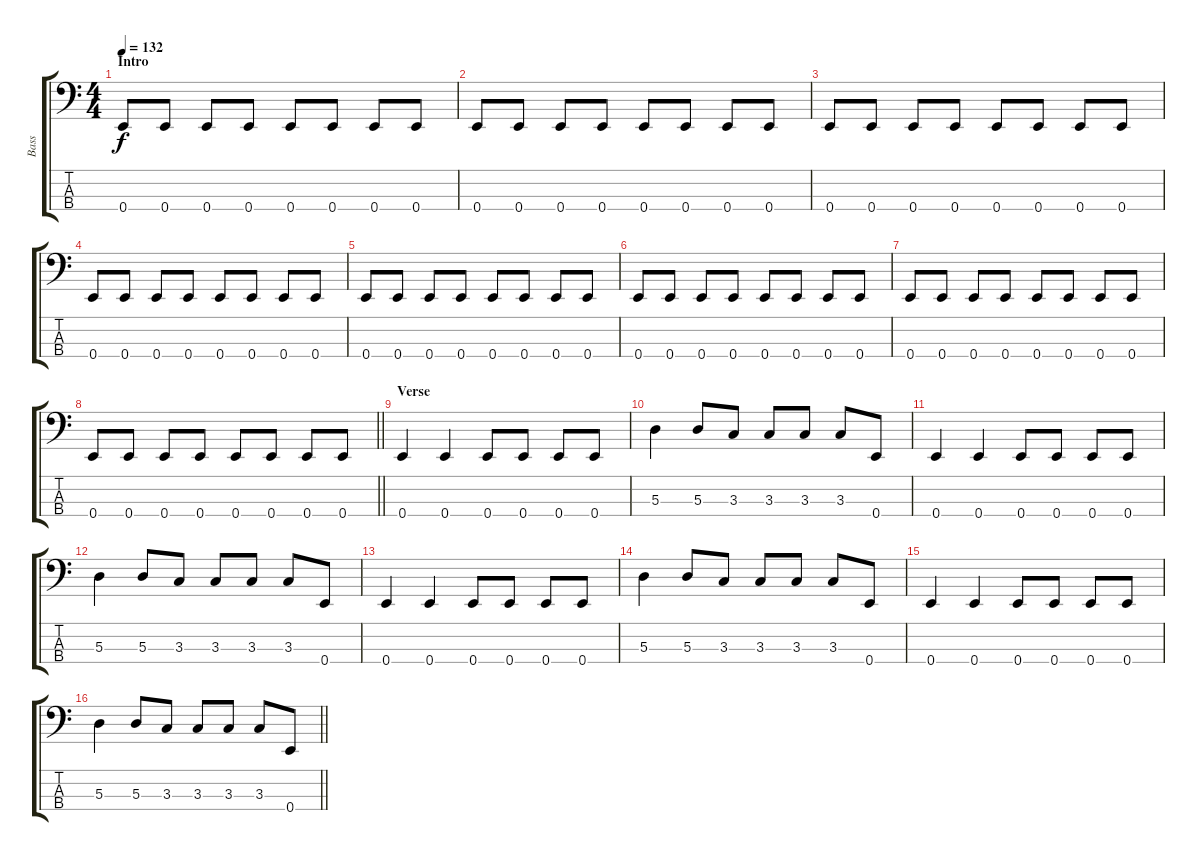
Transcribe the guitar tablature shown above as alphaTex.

\track ("Bass" "Bass") {instrument electricbassfinger}
\staff {score tabs}
\tuning (G2 D2 A1 E1) {hide}
\ts (4 4)
\section ("" "Intro")
\tempo 132
\clef f4
\ks c
0.4.8{dy f instrument electricbassfinger} 0.4.8 0.4.8 0.4.8 0.4.8 0.4.8 0.4.8 0.4.8 |
0.4.8 0.4.8 0.4.8 0.4.8 0.4.8 0.4.8 0.4.8 0.4.8 |
0.4.8 0.4.8 0.4.8 0.4.8 0.4.8 0.4.8 0.4.8 0.4.8 |
0.4.8 0.4.8 0.4.8 0.4.8 0.4.8 0.4.8 0.4.8 0.4.8 |
0.4.8 0.4.8 0.4.8 0.4.8 0.4.8 0.4.8 0.4.8 0.4.8 |
0.4.8 0.4.8 0.4.8 0.4.8 0.4.8 0.4.8 0.4.8 0.4.8 |
0.4.8 0.4.8 0.4.8 0.4.8 0.4.8 0.4.8 0.4.8 0.4.8 |
\barLineRight lightlight
0.4.8 0.4.8 0.4.8 0.4.8 0.4.8 0.4.8 0.4.8 0.4.8 |
\section ("" "Verse")
0.4.4 0.4.4 0.4.8 0.4.8 0.4.8 0.4.8 |
5.3.4 5.3.8 3.3.8 3.3.8 3.3.8 3.3.8 0.4.8 |
0.4.4 0.4.4 0.4.8 0.4.8 0.4.8 0.4.8 |
5.3.4 5.3.8 3.3.8 3.3.8 3.3.8 3.3.8 0.4.8 |
0.4.4 0.4.4 0.4.8 0.4.8 0.4.8 0.4.8 |
5.3.4 5.3.8 3.3.8 3.3.8 3.3.8 3.3.8 0.4.8 |
0.4.4 0.4.4 0.4.8 0.4.8 0.4.8 0.4.8 |
\barLineRight lightlight
5.3.4 5.3.8 3.3.8 3.3.8 3.3.8 3.3.8 0.4.8
